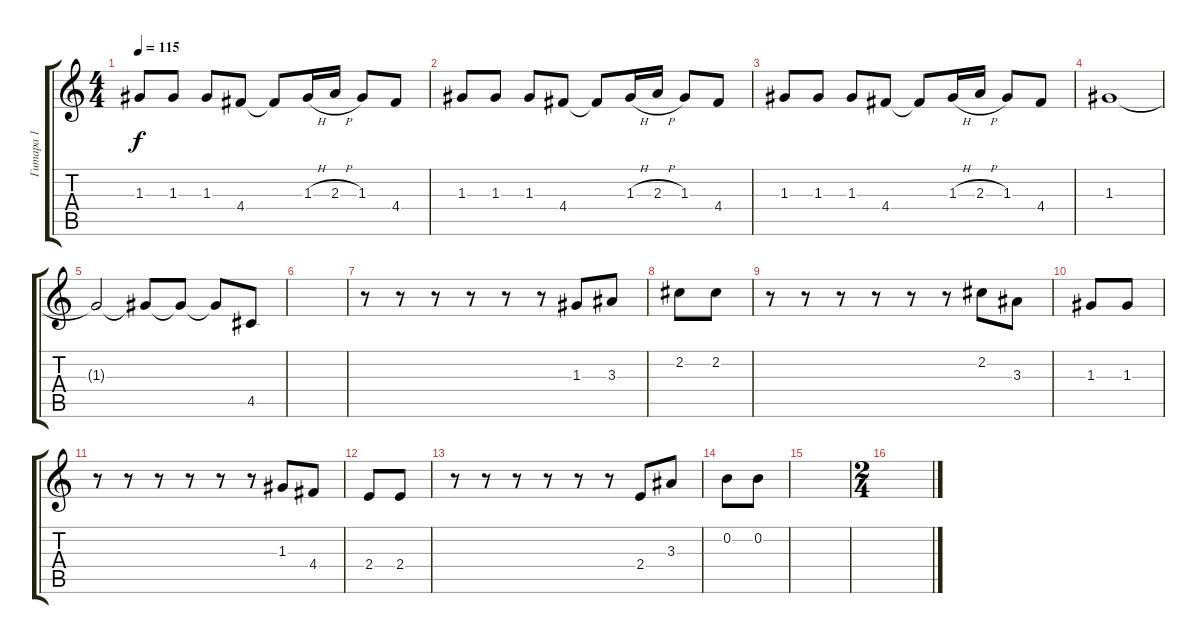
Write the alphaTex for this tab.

\track ("Гитара 1" "Гитара 1") {instrument distortionguitar}
\staff {score tabs}
\tuning (E4 B3 G3 D3 A2 E2) {hide}
\ts (4 4)
\tempo 115
\clef g2
\ks c
1.3.8{dy f} 1.3.8 1.3.8 4.4.8 4.4{t}.8 1.3{h}.16 2.3{h}.16 1.3.8 4.4.8 |
1.3.8 1.3.8 1.3.8 4.4.8 4.4{t}.8 1.3{h}.16 2.3{h}.16 1.3.8 4.4.8 |
1.3.8 1.3.8 1.3.8 4.4.8 4.4{t}.8 1.3{h}.16 2.3{h}.16 1.3.8 4.4.8 |
1.3.1 |
1.3{t}.2 1.3{t}.8 1.3{t}.8 1.3{t}.8 4.5.8 |
|
r.8 r.8 r.8 r.8 r.8 r.8 1.3.8 3.3.8 |
2.2.8 2.2.8 |
r.8 r.8 r.8 r.8 r.8 r.8 2.2.8 3.3.8 |
1.3.8 1.3.8 |
r.8 r.8 r.8 r.8 r.8 r.8 1.3.8 4.4.8 |
2.4.8 2.4.8 |
r.8 r.8 r.8 r.8 r.8 r.8 2.4.8 3.3.8 |
0.2.8 0.2.8 |
|
\ts (2 4)
